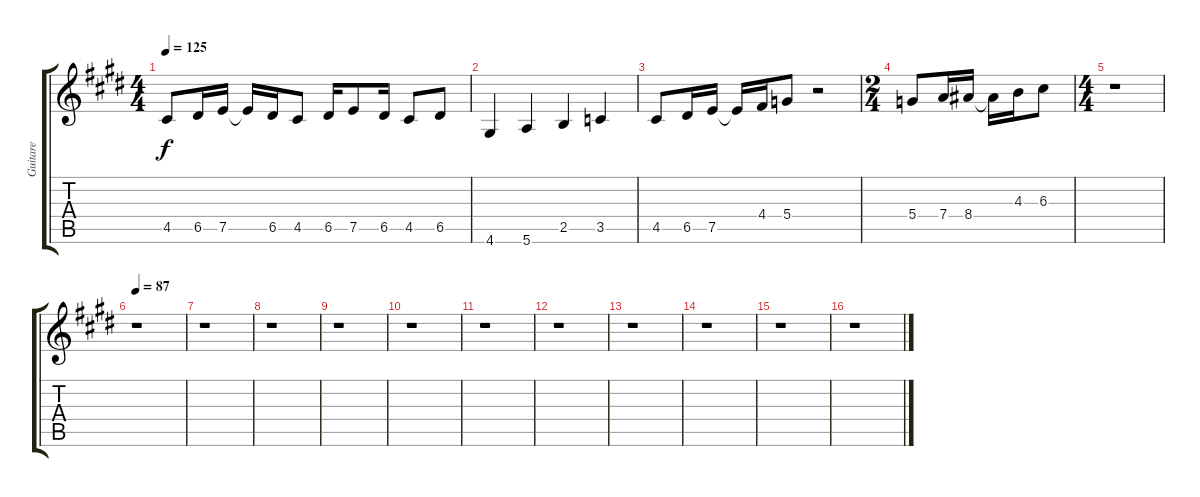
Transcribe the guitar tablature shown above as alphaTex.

\track ("Guitare" "Guitare") {instrument distortionguitar}
\staff {score tabs}
\tuning (E4 B3 G3 D3 A2 E2) {hide}
\ts (4 4)
\tempo 125
\clef g2
\ks e
4.5.8{dy f} 6.5.16 7.5.16 7.5{t}.16 6.5.16 4.5.8 6.5.16 7.5.8 6.5.16 4.5.8 6.5.8 |
4.6.4 5.6.4 2.5.4 3.5.4 |
4.5.8 6.5.16 7.5.16 7.5{t}.16 4.4.16 5.4.8 r.2 |
\ts (2 4)
5.4.8 7.4.16 8.4.16 8.4{t}.16 4.3.16 6.3.8 |
\ts (4 4)
r.1 |
\tempo 87
r.1 |
r.1 |
r.1 |
r.1 |
r.1 |
r.1 |
r.1 |
r.1 |
r.1 |
r.1 |
r.1
